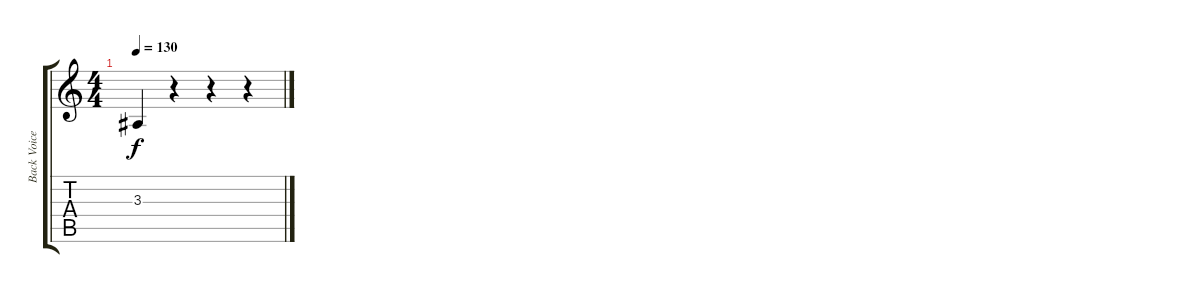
\track ("Back Voice" "Back Voice") {instrument altosax}
\staff {score tabs}
\tuning (E4 B3 G3 D3 A2 E2) {hide}
\ts (4 4)
\tempo 130
\clef g2
\ks c
3.3{t}.4{dy f} r.4 r.4 r.4
